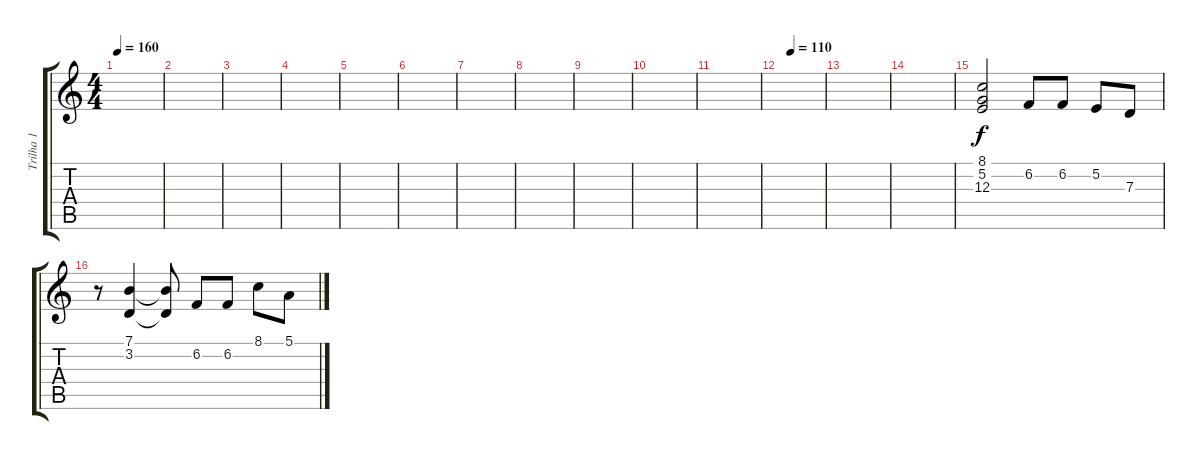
\track ("Trilha 1" "Trilha 1") {instrument acousticgrandpiano}
\staff {score tabs}
\tuning (E4 B3 G3 D3 A2 E2) {hide}
\ts (4 4)
\tempo 160
\clef g2
\ks c
|
|
|
|
|
|
|
|
|
|
|
\tempo (110 0.25)
|
|
|
(8.1 5.2 12.3).2{volume 16} 6.2.8 6.2.8 5.2.8 7.3.8 |
r.8 (7.1 3.2).4 (7.1{t} 3.2{t}).8 6.2.8 6.2.8 8.1.8 5.1.8
